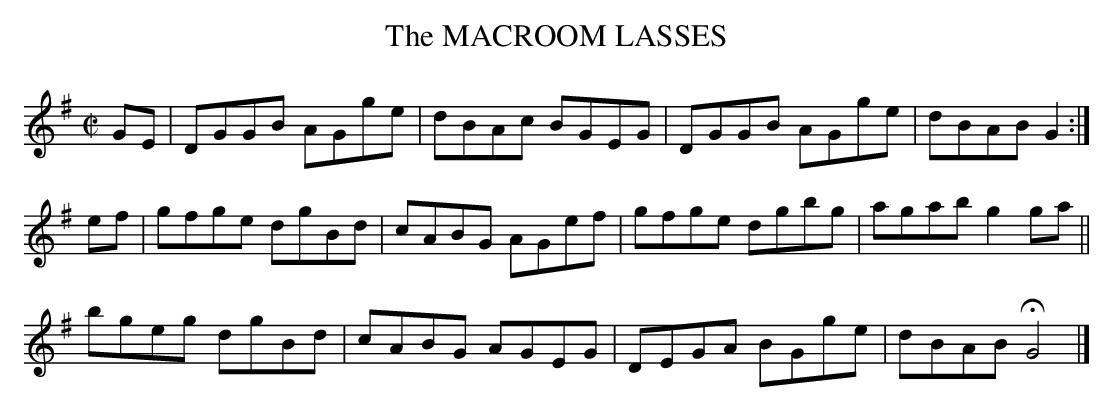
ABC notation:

X:1
T:MACROOM LASSES, The
M:C|
L:1/8
K:G % source key = A
GE|DGGB AGge|dBAc BGEG|DGGB AGge|dBAB G2:|
ef|gfge dgBd|cABG AGef|gfge dgbg|agab g2ga||
bgeg dgBd|cABG AGEG|DEGA BGge|dBAB HG4|]
